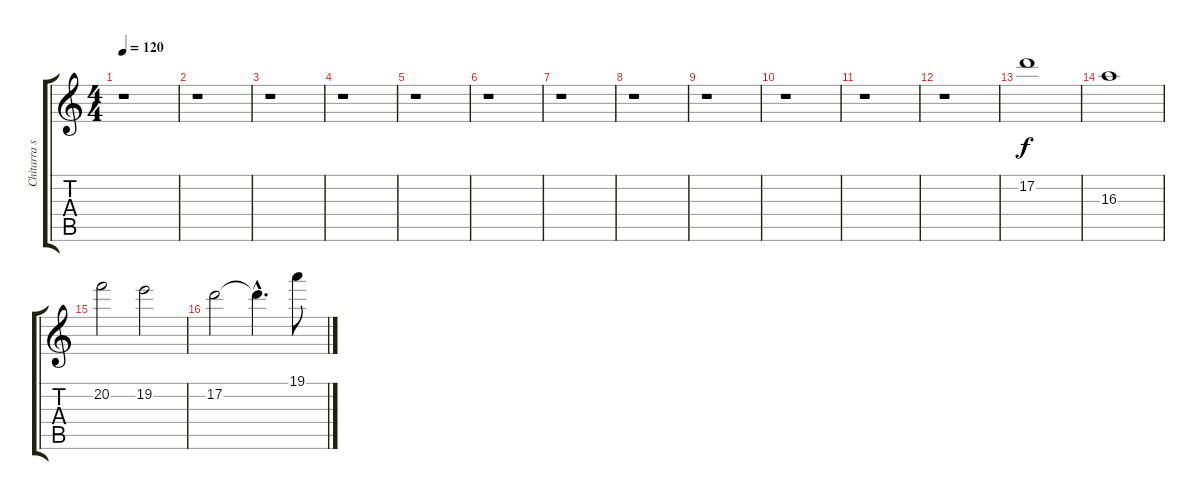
\track ("Chitarra solista" "Chitarra s") {instrument overdrivenguitar}
\staff {score tabs}
\tuning (D4 A3 F3 C3 G2 D2) {hide}
\ts (4 4)
\tempo 120
\clef g2
\ks c
r.1{dy f} |
r.1 |
r.1 |
r.1 |
r.1 |
r.1 |
r.1 |
r.1 |
r.1 |
r.1 |
r.1 |
r.1 |
17.2.1 |
16.3.1 |
20.2.2 19.2.2 |
17.2.2 17.2{hac t}.4{d} 19.1.8
